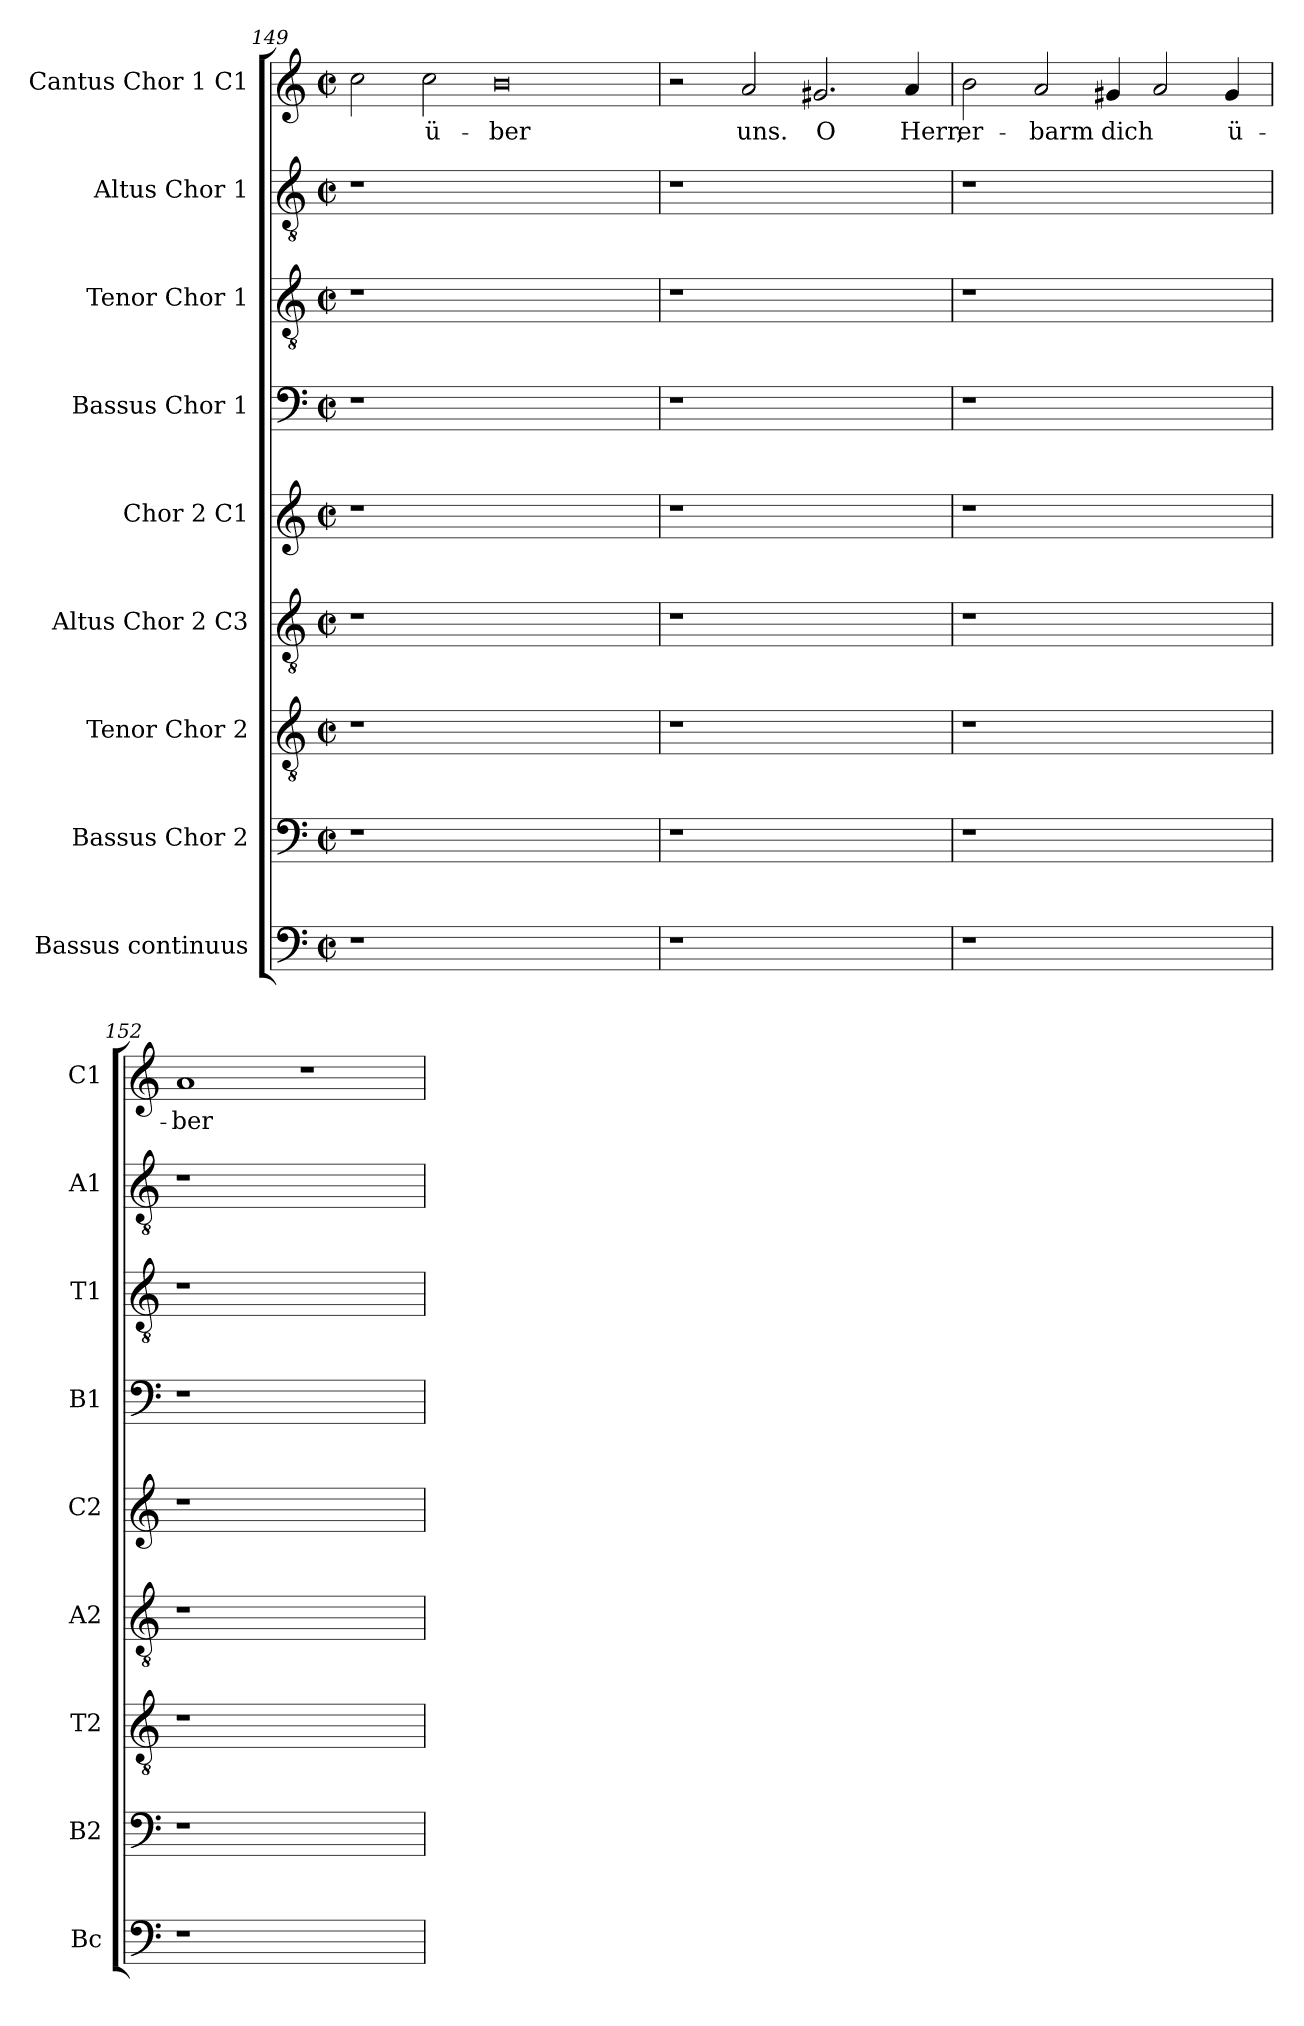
**kern	**kern	**kern	**kern	**kern	**kern	**kern	**kern	**kern	**text
*part9	*part8	*part7	*part6	*part5	*part4	*part3	*part2	*part1	*part1
*staff9	*staff8	*staff7	*staff6	*staff5	*staff4	*staff3	*staff2	*staff1	*staff1
*I"Bassus continuus	*I"Bassus Chor 2	*I"Tenor Chor 2	*I"Altus Chor 2 C3	*I"Chor 2 C1	*I"Bassus Chor 1	*I"Tenor Chor 1	*I"Altus Chor 1	*I"Cantus Chor 1 C1	*
*I'Bc	*I'B2	*I'T2	*I'A2	*I'C2	*I'B1	*I'T1	*I'A1	*I'C1	*
*clefF4	*clefF4	*clefGv2	*clefGv2	*clefG2	*clefF4	*clefGv2	*clefGv2	*clefG2	*
*ITrd7c12	*	*	*	*	*	*	*	*	*
*k[]	*k[]	*k[]	*k[]	*k[]	*k[]	*k[]	*k[]	*k[]	*
*C:	*C:	*C:	*C:	*C:	*C:	*C:	*C:	*C:	*
*M2/2	*M2/2	*M2/2	*M2/2	*M2/2	*M2/2	*M2/2	*M2/2	*M2/2	*
*met(c|)	*met(c|)	*met(c|)	*met(c|)	*met(c|)	*met(c|)	*met(c|)	*met(c|)	*met(c|)	*
=149	=149	=149	=149	=149	=149	=149	=149	=149	=149
1r	1r	1r	1r	1r	1r	1r	1r	2cc\	.
!	!	!	!	!	!	!	!	!	!LO:LY:b
.	.	.	.	.	.	.	.	2cc\	ü-
!	!	!	!	!	!	!	!	!	!LO:LY:b
0ryy	0ryy	0ryy	0ryy	0ryy	0ryy	0ryy	0ryy	0b	-ber
=150!	=150!	=150!	=150!	=150!	=150!	=150!	=150!	=150!	=150!
1r	1r	1r	1r	1r	1r	1r	1r	2r	.
!	!	!	!	!	!	!	!	!	!LO:LY:b
.	.	.	.	.	.	.	.	2a/	uns.
!	!	!	!	!	!	!	!	!	!LO:LY:b
1ryy	1ryy	1ryy	1ryy	1ryy	1ryy	1ryy	1ryy	2.g#X/	O
!	!	!	!	!	!	!	!	!	!LO:LY:b
.	.	.	.	.	.	.	.	4a/	Herr,
=151	=151	=151	=151	=151	=151	=151	=151	=151	=151
!	!	!	!	!	!	!	!	!	!LO:LY:b
1r	1r	1r	1r	1r	1r	1r	1r	2b\	er-
!	!	!	!	!	!	!	!	!	!LO:LY:b
.	.	.	.	.	.	.	.	2a/	-barm
!	!	!	!	!	!	!	!	!	!LO:LY:b
1ryy	1ryy	1ryy	1ryy	1ryy	1ryy	1ryy	1ryy	4g#X/	dich
.	.	.	.	.	.	.	.	2a/	.
!	!	!	!	!	!	!	!	!	!LO:LY:b
.	.	.	.	.	.	.	.	4g#/	ü-
!!LO:LB:g=z
=152	=152	=152	=152	=152	=152	=152	=152	=152	=152
!	!	!	!	!	!	!	!	!	!LO:LY:b
1r	1r	1r	1r	1r	1r	1r	1r	1a	-ber
1ryy	1ryy	1ryy	1ryy	1ryy	1ryy	1ryy	1ryy	1r	.
=	=	=	=	=	=	=	=	=	=
*-	*-	*-	*-	*-	*-	*-	*-	*-	*-
